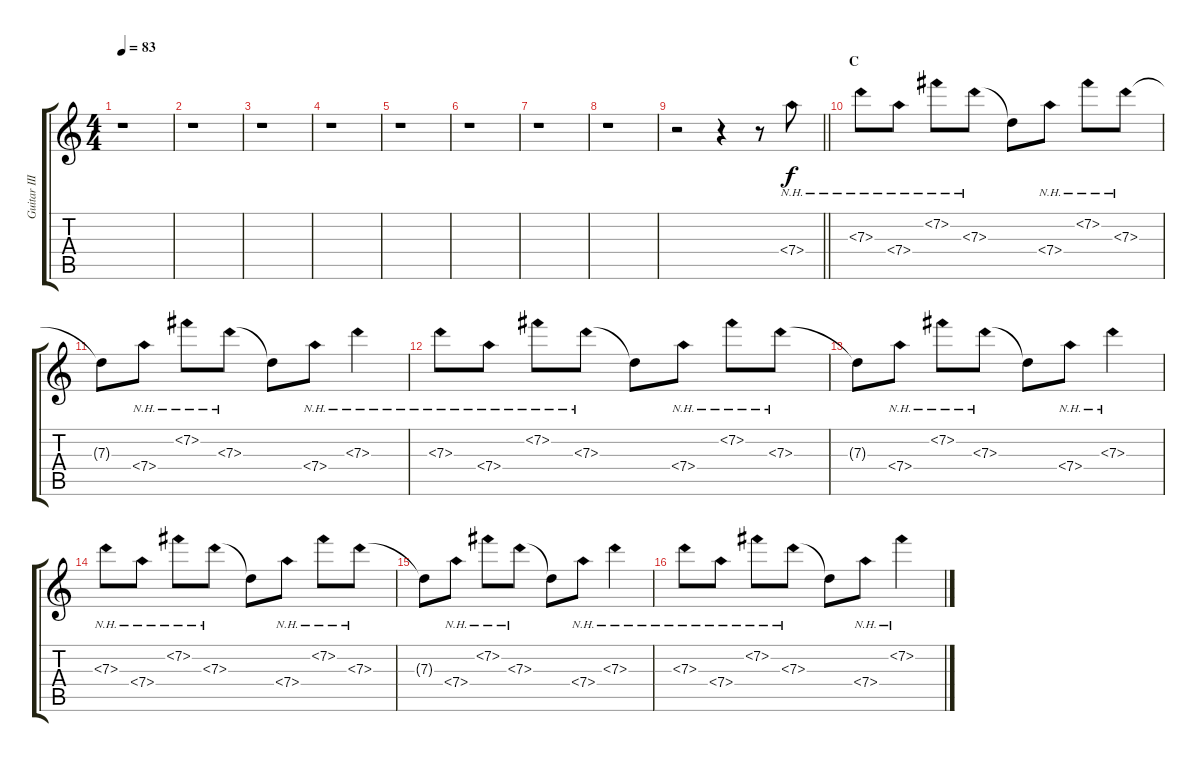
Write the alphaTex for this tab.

\track ("Guitar III" "Guitar III") {instrument overdrivenguitar}
\staff {score tabs}
\tuning (E4 B3 G3 D3 A2 E2) {hide}
\ts (4 4)
\tempo 83
\clef g2
\ks c
r.1{dy f} |
r.1 |
r.1 |
r.1 |
r.1 |
r.1 |
r.1 |
r.1 |
\barLineRight lightlight
r.2 r.4 r.8 7.4{nh}.8 |
\section ("" "C")
7.3{nh}.8 7.4{nh}.8 7.2{nh}.8 7.3{nh}.8 7.3{t}.8 7.4{nh}.8 7.2{nh}.8 7.3{nh}.8 |
7.3{t}.8 7.4{nh}.8 7.2{nh}.8 7.3{nh}.8 7.3{t}.8 7.4{nh}.8 7.3{nh}.4 |
7.3{nh}.8 7.4{nh}.8 7.2{nh}.8 7.3{nh}.8 7.3{t}.8 7.4{nh}.8 7.2{nh}.8 7.3{nh}.8 |
7.3{t}.8 7.4{nh}.8 7.2{nh}.8 7.3{nh}.8 7.3{t}.8 7.4{nh}.8 7.3{nh}.4 |
7.3{nh}.8 7.4{nh}.8 7.2{nh}.8 7.3{nh}.8 7.3{t}.8 7.4{nh}.8 7.2{nh}.8 7.3{nh}.8 |
7.3{t}.8 7.4{nh}.8 7.2{nh}.8 7.3{nh}.8 7.3{t}.8 7.4{nh}.8 7.3{nh}.4 |
7.3{nh}.8 7.4{nh}.8 7.2{nh}.8 7.3{nh}.8 7.3{t}.8 7.4{nh}.8 7.2{nh}.4
